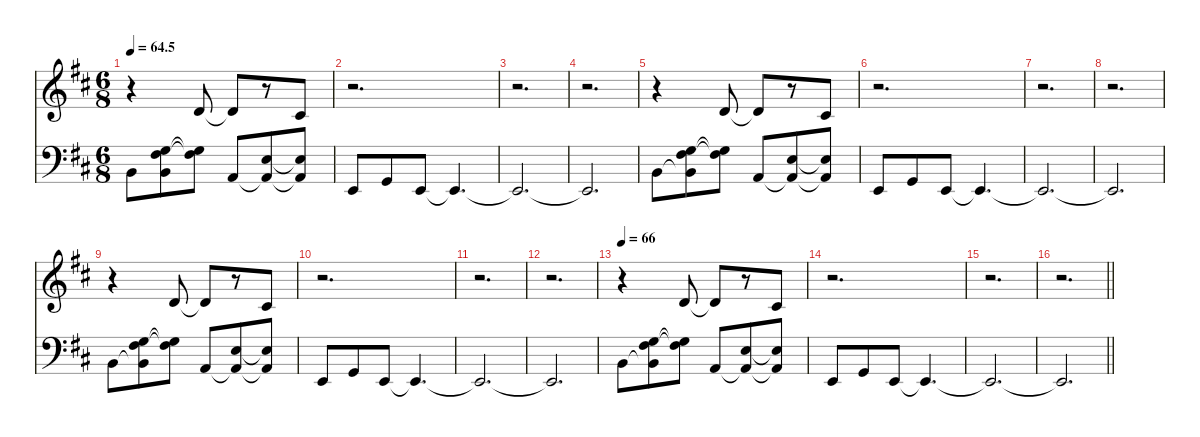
\defaultSystemsLayout 4
\hideDynamics
\bracketExtendMode nobrackets
\singleTrackTrackNamePolicy hidden
\multiTrackTrackNamePolicy hidden
\firstSystemTrackNameMode fullname
\firstSystemTrackNameOrientation horizontal
\otherSystemsTrackNameOrientation horizontal
\track ("Electric Piano" "el.pno.") {defaultSystemsLayout 8 instrument electricpiano1}
\staff {score}
\tuning (E4 B3 G3 D3 A2 E2)
\ts (6 8)
\beaming (8 3 3)
\tempo
64.5
\accidentals auto
\clef g2
\ottava regular
\simile none
\ks bminor
r.4{dy ff instrument electricpiano1 beam Down} 3.2{acc forcenatural}.8{beam Up} 3.2{t acc forcenatural}.8{beam Up} r.8{beam Up} 2.2{acc #}.8{beam Up} |
r.2{d beam Down} |
r.2{d beam Down} |
r.2{d beam Down} |
r.4{beam Down} 3.2{acc forcenatural}.8{beam Up} 3.2{t acc forcenatural}.8{beam Up} r.8{beam Up} 2.2{acc #}.8{beam Up} |
r.2{d beam Down} |
r.2{d beam Down} |
r.2{d beam Down} |
r.4{beam Down} 3.2{acc forcenatural}.8{beam Up} 3.2{t acc forcenatural}.8{beam Up} r.8{beam Up} 2.2{acc #}.8{beam Up} |
r.2{d beam Down} |
r.2{d beam Down} |
r.2{d beam Down} |
\tempo 66
r.4{beam Down} 3.2{acc forcenatural}.8{beam Up} 3.2{t acc forcenatural}.8{beam Up} r.8{beam Up} 2.2{acc #}.8{beam Up} |
r.2{d beam Down} |
r.2{d beam Down} |
\barLineRight lightlight
r.2{d beam Down}
\staff {score}
\tuning (G2 D2 A1 E1 B0)
\clef f4
\ottava regular
\simile none
\ks bminor
14.3{acc forcenatural}.8{dy mf beam Down} (14.3{acc forcenatural} 16.2{acc #} 12.1{acc forcenatural}).8{dy ff beam Down} (16.2{t acc #} 12.1{t acc forcenatural}).8{beam Down} 7.2{acc forcenatural}.8{beam Up} (7.2{t acc forcenatural} 9.1{acc forcenatural}).8{beam Up} (7.2{t acc forcenatural} 9.1{t acc forcenatural}).8{beam Up} |
2.2{acc forcenatural}.8{beam Up} 0.1{acc forcenatural}.8{beam Up} 2.2{acc forcenatural}.8{beam Up} 2.2{t acc forcenatural}.4{d beam Up} |
2.2{t acc forcenatural}.2{d beam Up} |
2.2{t acc forcenatural}.2{d beam Up} |
14.3{acc forcenatural}.8{beam Down} (14.3{t acc forcenatural} 16.2{acc #} 12.1{acc forcenatural}).8{beam Down} (16.2{t acc #} 12.1{t acc forcenatural}).8{beam Down} 7.2{acc forcenatural}.8{beam Up} (7.2{t acc forcenatural} 9.1{acc forcenatural}).8{beam Up} (7.2{t acc forcenatural} 9.1{t acc forcenatural}).8{beam Up} |
2.2{acc forcenatural}.8{beam Up} 0.1{acc forcenatural}.8{beam Up} 2.2{acc forcenatural}.8{beam Up} 2.2{t acc forcenatural}.4{d beam Up} |
2.2{t acc forcenatural}.2{d beam Up} |
2.2{t acc forcenatural}.2{d beam Up} |
14.3{acc forcenatural}.8{beam Down} (14.3{t acc forcenatural} 16.2{acc #} 12.1{acc forcenatural}).8{beam Down} (16.2{t acc #} 12.1{t acc forcenatural}).8{beam Down} 7.2{acc forcenatural}.8{beam Up} (7.2{t acc forcenatural} 9.1{acc forcenatural}).8{beam Up} (7.2{t acc forcenatural} 9.1{t acc forcenatural}).8{beam Up} |
2.2{acc forcenatural}.8{beam Up} 0.1{acc forcenatural}.8{beam Up} 2.2{acc forcenatural}.8{beam Up} 2.2{t acc forcenatural}.4{d beam Up} |
2.2{t acc forcenatural}.2{d beam Up} |
2.2{t acc forcenatural}.2{d beam Up} |
14.3{acc forcenatural}.8{beam Down} (16.2{acc #} 14.3{t acc forcenatural} 12.1{acc forcenatural}).8{beam Down} (16.2{t acc #} 12.1{t acc forcenatural}).8{beam Down} 7.2{acc forcenatural}.8{beam Up} (7.2{t acc forcenatural} 9.1{acc forcenatural}).8{beam Up} (7.2{t acc forcenatural} 9.1{t acc forcenatural}).8{beam Up} |
2.2{acc forcenatural}.8{beam Up} 0.1{acc forcenatural}.8{beam Up} 2.2{acc forcenatural}.8{beam Up} 2.2{t acc forcenatural}.4{d beam Up} |
2.2{t acc forcenatural}.2{d beam Up} |
\barLineRight lightlight
2.2{t acc forcenatural}.2{d beam Up}
